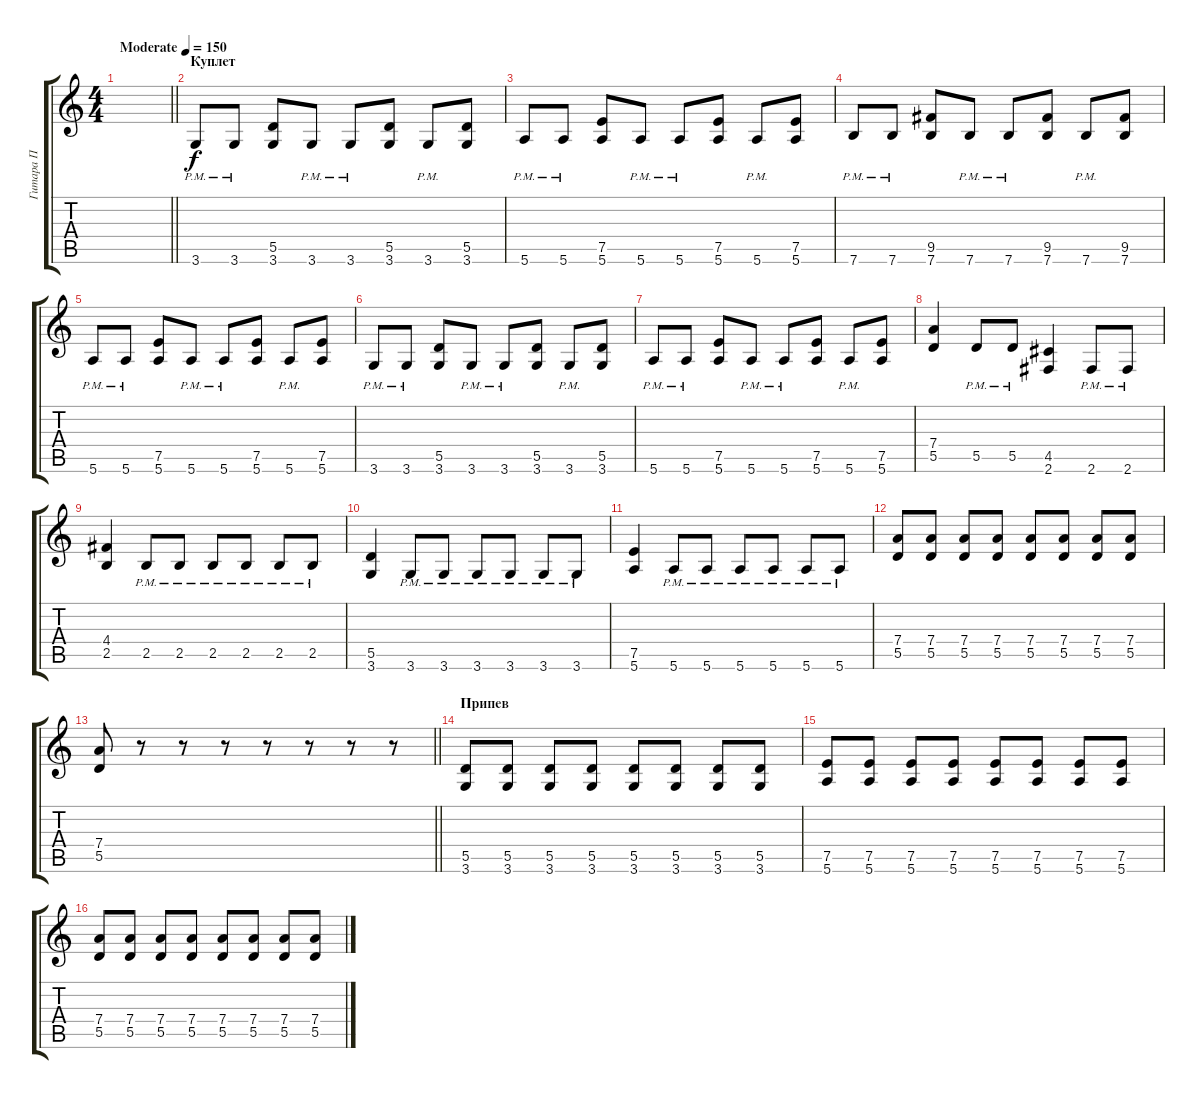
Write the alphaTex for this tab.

\track ("Гитара П" "Гитара П") {instrument overdrivenguitar}
\staff {score tabs}
\tuning (E4 B3 G3 D3 A2 E2) {hide}
\ts (4 4)
\tempo (150 "Moderate")
\clef g2
\barLineRight lightlight
\ks c
|
\section ("" "Куплет")
3.6{pm}.8 3.6{pm}.8 (5.5 3.6).8 3.6{pm}.8 3.6{pm}.8 (5.5 3.6).8 3.6{pm}.8 (5.5 3.6).8 |
5.6{pm}.8 5.6{pm}.8 (7.5 5.6).8 5.6{pm}.8 5.6{pm}.8 (7.5 5.6).8 5.6{pm}.8 (7.5 5.6).8 |
7.6{pm}.8 7.6{pm}.8 (9.5 7.6).8 7.6{pm}.8 7.6{pm}.8 (9.5 7.6).8 7.6{pm}.8 (9.5 7.6).8 |
5.6{pm}.8 5.6{pm}.8 (7.5 5.6).8 5.6{pm}.8 5.6{pm}.8 (7.5 5.6).8 5.6{pm}.8 (7.5 5.6).8 |
3.6{pm}.8 3.6{pm}.8 (5.5 3.6).8 3.6{pm}.8 3.6{pm}.8 (5.5 3.6).8 3.6{pm}.8 (5.5 3.6).8 |
5.6{pm}.8 5.6{pm}.8 (7.5 5.6).8 5.6{pm}.8 5.6{pm}.8 (7.5 5.6).8 5.6{pm}.8 (7.5 5.6).8 |
(7.4 5.5).4 5.5{pm}.8 5.5{pm}.8 (4.5 2.6).4 2.6{pm}.8 2.6{pm}.8 |
(4.4 2.5).4 2.5{pm}.8 2.5{pm}.8 2.5{pm}.8 2.5{pm}.8 2.5{pm}.8 2.5{pm}.8 |
(5.5 3.6).4 3.6{pm}.8 3.6{pm}.8 3.6{pm}.8 3.6{pm}.8 3.6{pm}.8 3.6{pm}.8 |
(7.5 5.6).4 5.6{pm}.8 5.6{pm}.8 5.6{pm}.8 5.6{pm}.8 5.6{pm}.8 5.6{pm}.8 |
(7.4 5.5).8 (7.4 5.5).8 (7.4 5.5).8 (7.4 5.5).8 (7.4 5.5).8 (7.4 5.5).8 (7.4 5.5).8 (7.4 5.5).8 |
\barLineRight lightlight
(7.4 5.5).8 r.8 r.8 r.8 r.8 r.8 r.8 r.8 |
\section ("" "Припев")
(5.5 3.6).8 (5.5 3.6).8 (5.5 3.6).8 (5.5 3.6).8 (5.5 3.6).8 (5.5 3.6).8 (5.5 3.6).8 (5.5 3.6).8 |
(7.5 5.6).8 (7.5 5.6).8 (7.5 5.6).8 (7.5 5.6).8 (7.5 5.6).8 (7.5 5.6).8 (7.5 5.6).8 (7.5 5.6).8 |
(7.4 5.5).8 (7.4 5.5).8 (7.4 5.5).8 (7.4 5.5).8 (7.4 5.5).8 (7.4 5.5).8 (7.4 5.5).8 (7.4 5.5).8
